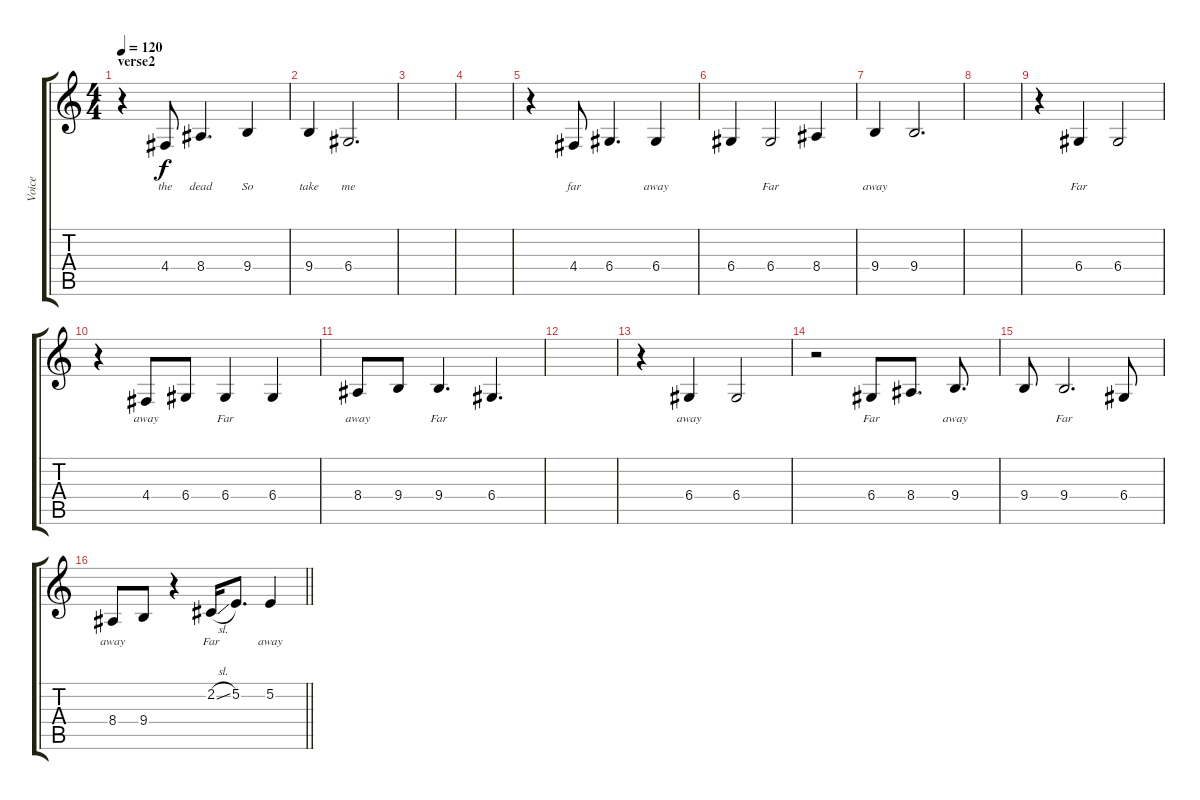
\track ("Voice" "Voice") {instrument flute}
\staff {score tabs}
\tuning (E4 B3 G3 D3 A2 E2) {hide}
\ts (4 4)
\section ("" "verse2")
\tempo 120
\clef g2
\ks c
r.4{dy f} 4.4.8{lyrics (0 "the") lyrics (1 "") lyrics (2 "") lyrics (3 "") lyrics (4 "")} 8.4.4{d lyrics (0 "dead") lyrics (1 "") lyrics (2 "") lyrics (3 "") lyrics (4 "")} 9.4.4{lyrics (0 "So") lyrics (1 "") lyrics (2 "") lyrics (3 "") lyrics (4 "")} |
9.4.4{lyrics (0 "take") lyrics (1 "") lyrics (2 "") lyrics (3 "") lyrics (4 "")} 6.4.2{d lyrics (0 "me") lyrics (1 "") lyrics (2 "") lyrics (3 "") lyrics (4 "")} |
|
|
r.4 4.4.8{lyrics (0 "far") lyrics (1 "") lyrics (2 "") lyrics (3 "") lyrics (4 "")} 6.4.4{d lyrics (0 "") lyrics (1 "") lyrics (2 "") lyrics (3 "") lyrics (4 "")} 6.4.4{lyrics (0 "away") lyrics (1 "") lyrics (2 "") lyrics (3 "") lyrics (4 "")} |
6.4.4{lyrics (0 "") lyrics (1 "") lyrics (2 "") lyrics (3 "") lyrics (4 "")} 6.4.2{lyrics (0 "Far") lyrics (1 "") lyrics (2 "") lyrics (3 "") lyrics (4 "")} 8.4.4{lyrics (0 "") lyrics (1 "") lyrics (2 "") lyrics (3 "") lyrics (4 "")} |
9.4.4{lyrics (0 "away") lyrics (1 "") lyrics (2 "") lyrics (3 "") lyrics (4 "")} 9.4.2{d lyrics (0 "") lyrics (1 "") lyrics (2 "") lyrics (3 "") lyrics (4 "")} |
|
r.4 6.4.4{lyrics (0 "Far") lyrics (1 "") lyrics (2 "") lyrics (3 "") lyrics (4 "")} 6.4.2{lyrics (0 "") lyrics (1 "") lyrics (2 "") lyrics (3 "") lyrics (4 "")} |
r.4 4.4.8{lyrics (0 "away") lyrics (1 "") lyrics (2 "") lyrics (3 "") lyrics (4 "")} 6.4.8{lyrics (0 "") lyrics (1 "") lyrics (2 "") lyrics (3 "") lyrics (4 "")} 6.4.4{lyrics (0 "Far") lyrics (1 "") lyrics (2 "") lyrics (3 "") lyrics (4 "")} 6.4.4{lyrics (0 "") lyrics (1 "") lyrics (2 "") lyrics (3 "") lyrics (4 "")} |
8.4.8{lyrics (0 "away") lyrics (1 "") lyrics (2 "") lyrics (3 "") lyrics (4 "")} 9.4.8{lyrics (0 "") lyrics (1 "") lyrics (2 "") lyrics (3 "") lyrics (4 "")} 9.4.4{d lyrics (0 "Far") lyrics (1 "") lyrics (2 "") lyrics (3 "") lyrics (4 "")} 6.4.4{d lyrics (0 "") lyrics (1 "") lyrics (2 "") lyrics (3 "") lyrics (4 "")} |
|
r.4 6.4.4{lyrics (0 "away") lyrics (1 "") lyrics (2 "") lyrics (3 "") lyrics (4 "")} 6.4.2{lyrics (0 "") lyrics (1 "") lyrics (2 "") lyrics (3 "") lyrics (4 "")} |
r.2 6.4.8{lyrics (0 "Far") lyrics (1 "") lyrics (2 "") lyrics (3 "") lyrics (4 "")} 8.4.8{d lyrics (0 "") lyrics (1 "") lyrics (2 "") lyrics (3 "") lyrics (4 "")} 9.4.8{d lyrics (0 "away") lyrics (1 "") lyrics (2 "") lyrics (3 "") lyrics (4 "")} |
9.4.8{lyrics (0 "") lyrics (1 "") lyrics (2 "") lyrics (3 "") lyrics (4 "")} 9.4.2{d lyrics (0 "Far") lyrics (1 "") lyrics (2 "") lyrics (3 "") lyrics (4 "")} 6.4.8{lyrics (0 "") lyrics (1 "") lyrics (2 "") lyrics (3 "") lyrics (4 "")} |
\barLineRight lightlight
8.4.8{lyrics (0 "away") lyrics (1 "") lyrics (2 "") lyrics (3 "") lyrics (4 "")} 9.4.8{lyrics (0 "") lyrics (1 "") lyrics (2 "") lyrics (3 "") lyrics (4 "")} r.4 2.2{sl}.16{lyrics (0 "Far") lyrics (1 "") lyrics (2 "") lyrics (3 "") lyrics (4 "")} 5.2.8{d lyrics (0 "") lyrics (1 "") lyrics (2 "") lyrics (3 "") lyrics (4 "")} 5.2.4{lyrics (0 "away") lyrics (1 "") lyrics (2 "") lyrics (3 "") lyrics (4 "")}
